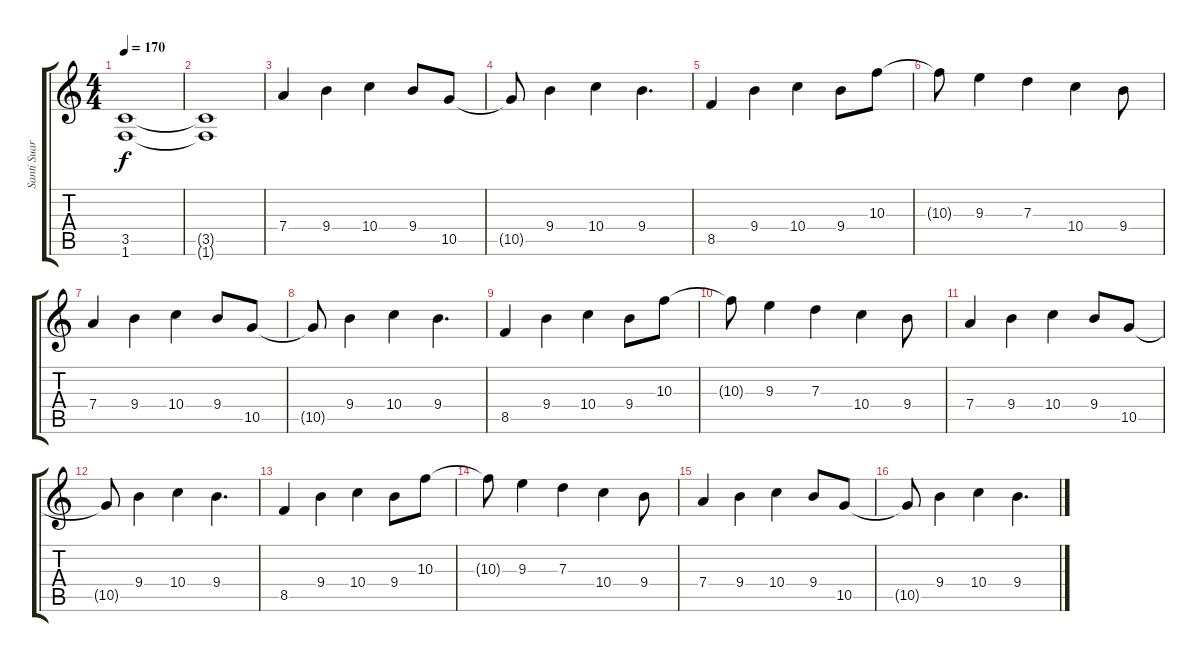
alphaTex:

\track ("Santi Suarez" "Santi Suar") {instrument distortionguitar}
\staff {score tabs}
\tuning (E4 B3 G3 D3 A2 E2) {hide}
\ts (4 4)
\tempo 170
\clef g2
\ks c
(3.5 1.6).1{dy f} |
(3.5{t} 1.6{t}).1 |
7.4.4 9.4.4 10.4.4 9.4.8 10.5.8 |
10.5{t}.8 9.4.4 10.4.4 9.4.4{d} |
8.5.4 9.4.4 10.4.4 9.4.8 10.3.8 |
10.3{t}.8 9.3.4 7.3.4 10.4.4 9.4.8 |
7.4.4 9.4.4 10.4.4 9.4.8 10.5.8 |
10.5{t}.8 9.4.4 10.4.4 9.4.4{d} |
8.5.4 9.4.4 10.4.4 9.4.8 10.3.8 |
10.3{t}.8 9.3.4 7.3.4 10.4.4 9.4.8 |
7.4.4 9.4.4 10.4.4 9.4.8 10.5.8 |
10.5{t}.8 9.4.4 10.4.4 9.4.4{d} |
8.5.4 9.4.4 10.4.4 9.4.8 10.3.8 |
10.3{t}.8 9.3.4 7.3.4 10.4.4 9.4.8 |
7.4.4 9.4.4 10.4.4 9.4.8 10.5.8 |
10.5{t}.8 9.4.4 10.4.4 9.4.4{d}
